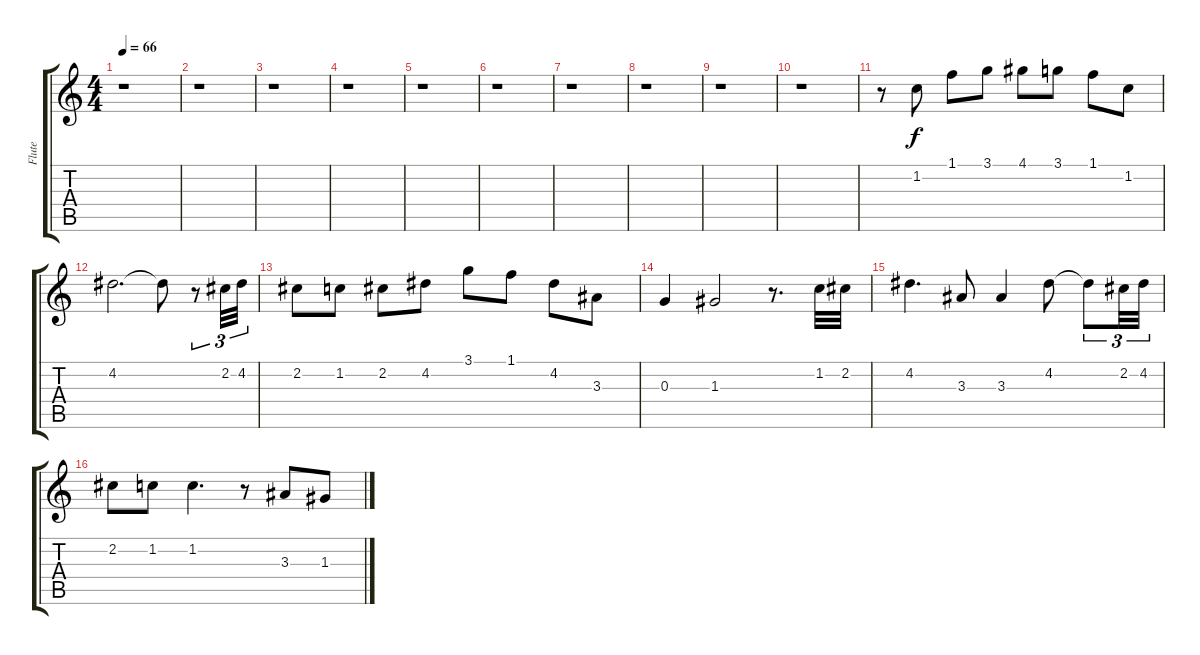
\track ("Flute" "Flute") {instrument flute}
\staff {score tabs}
\tuning (E5 B4 G4 D4 A3 E3) {hide}
\ts (4 4)
\tempo 66
\clef g2
\ks c
r.1{dy f} |
r.1 |
r.1 |
r.1 |
r.1 |
r.1 |
r.1 |
r.1 |
r.1 |
r.1 |
r.8{volume 13 balance 8 instrument flute} 1.2.8 1.1.8 3.1.8 4.1.8 3.1.8 1.1.8 1.2.8{volume 9} |
4.2.2{d volume 13} 4.2{t}.8 r.8{tu (3 2)} 2.2.32{tu (3 2)} 4.2.32{tu (3 2)} |
2.2.8 1.2.8 2.2.8 4.2.8 3.1.8 1.1.8 4.2.8 3.3.8 |
0.3.4 1.3.2 r.8{d} 1.2.32 2.2.32 |
4.2.4{d} 3.3.8 3.3.4 4.2.8 4.2{t}.8{tu (3 2)} 2.2.32{tu (3 2)} 4.2.32{tu (3 2)} |
2.2.8 1.2.8 1.2.4{d} r.8 3.3.8 1.3.8
